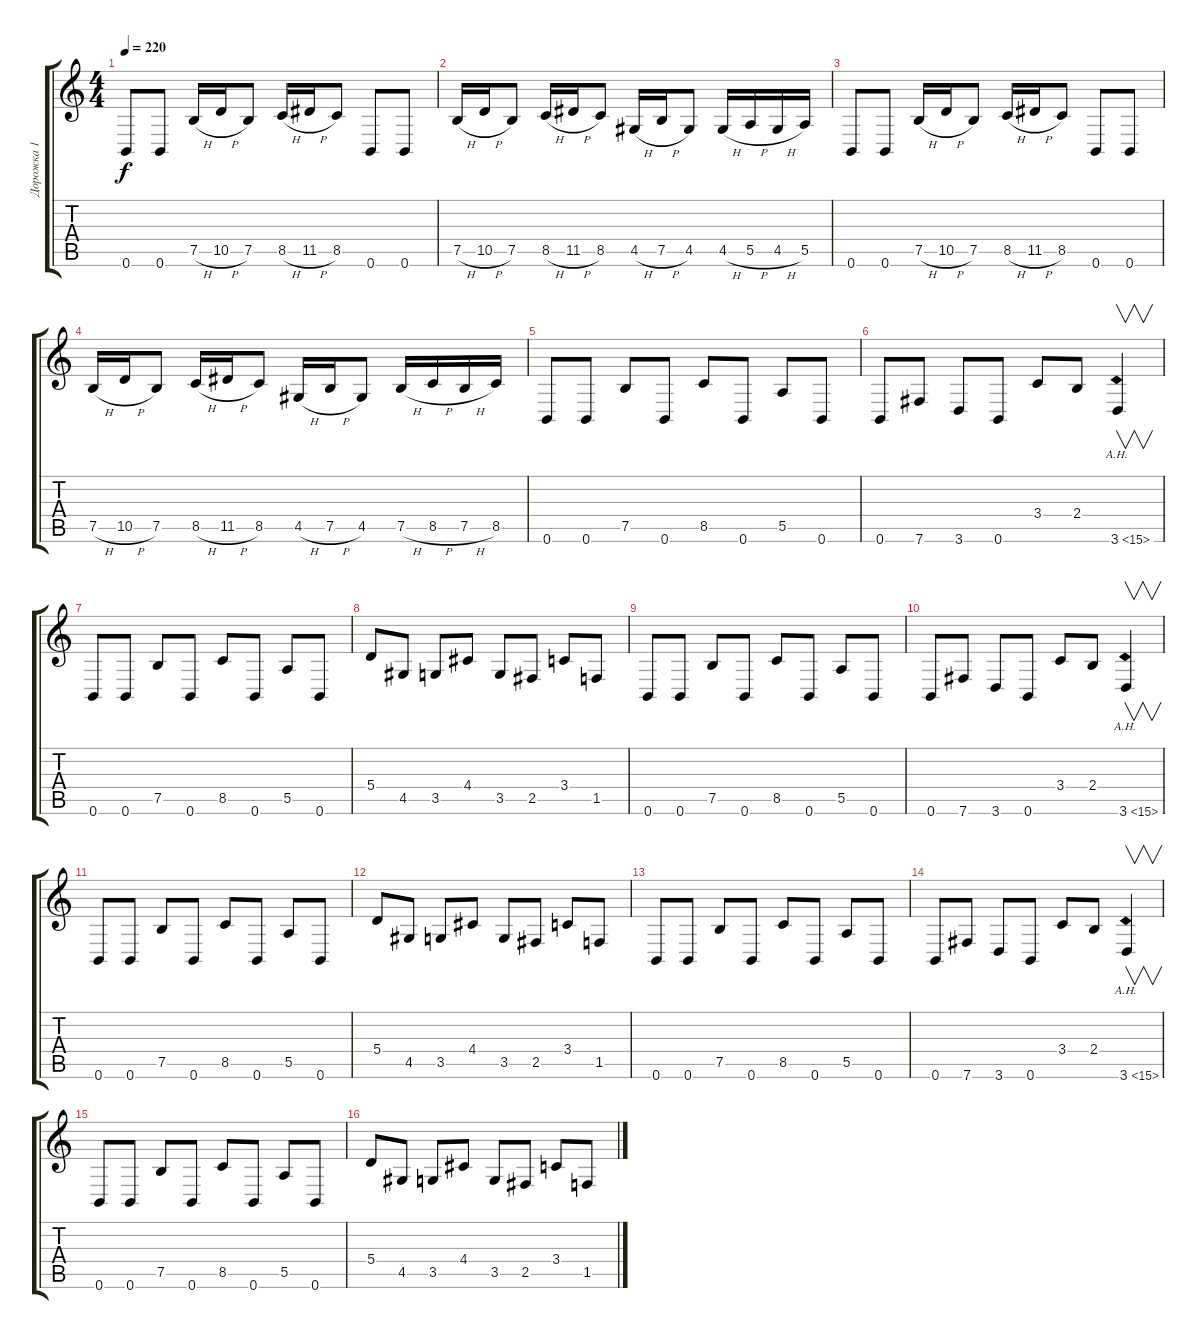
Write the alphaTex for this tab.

\track ("Дорожка 1" "Дорожка 1") {instrument distortionguitar}
\staff {score tabs}
\tuning (B3 Gb3 D3 A2 E2 B1) {hide}
\ts (4 4)
\tempo 220
\clef g2
\ks c
0.6.8{dy f} 0.6.8 7.5{h}.16 10.5{h}.16 7.5.8 8.5{h}.16 11.5{h}.16 8.5.8 0.6.8 0.6.8 |
7.5{h}.16 10.5{h}.16 7.5.8 8.5{h}.16 11.5{h}.16 8.5.8 4.5{h}.16 7.5{h}.16 4.5.8 4.5{h}.16 5.5{h}.16 4.5{h}.16 5.5.16 |
0.6.8 0.6.8 7.5{h}.16 10.5{h}.16 7.5.8 8.5{h}.16 11.5{h}.16 8.5.8 0.6.8 0.6.8 |
7.5{h}.16 10.5{h}.16 7.5.8 8.5{h}.16 11.5{h}.16 8.5.8 4.5{h}.16 7.5{h}.16 4.5.8 7.5{h}.16 8.5{h}.16 7.5{h}.16 8.5.16 |
0.6.8 0.6.8 7.5.8 0.6.8 8.5.8 0.6.8 5.5.8 0.6.8 |
0.6.8 7.6.8 3.6.8 0.6.8 3.4.8 2.4.8 3.6{ah 12}.4{v} |
0.6.8 0.6.8 7.5.8 0.6.8 8.5.8 0.6.8 5.5.8 0.6.8 |
5.4.8 4.5.8 3.5.8 4.4.8 3.5.8 2.5.8 3.4.8 1.5.8 |
0.6.8 0.6.8 7.5.8 0.6.8 8.5.8 0.6.8 5.5.8 0.6.8 |
0.6.8 7.6.8 3.6.8 0.6.8 3.4.8 2.4.8 3.6{ah 12}.4{v} |
0.6.8 0.6.8 7.5.8 0.6.8 8.5.8 0.6.8 5.5.8 0.6.8 |
5.4.8 4.5.8 3.5.8 4.4.8 3.5.8 2.5.8 3.4.8 1.5.8 |
0.6.8 0.6.8 7.5.8 0.6.8 8.5.8 0.6.8 5.5.8 0.6.8 |
0.6.8 7.6.8 3.6.8 0.6.8 3.4.8 2.4.8 3.6{ah 12}.4{v} |
0.6.8 0.6.8 7.5.8 0.6.8 8.5.8 0.6.8 5.5.8 0.6.8 |
5.4.8 4.5.8 3.5.8 4.4.8 3.5.8 2.5.8 3.4.8 1.5.8
